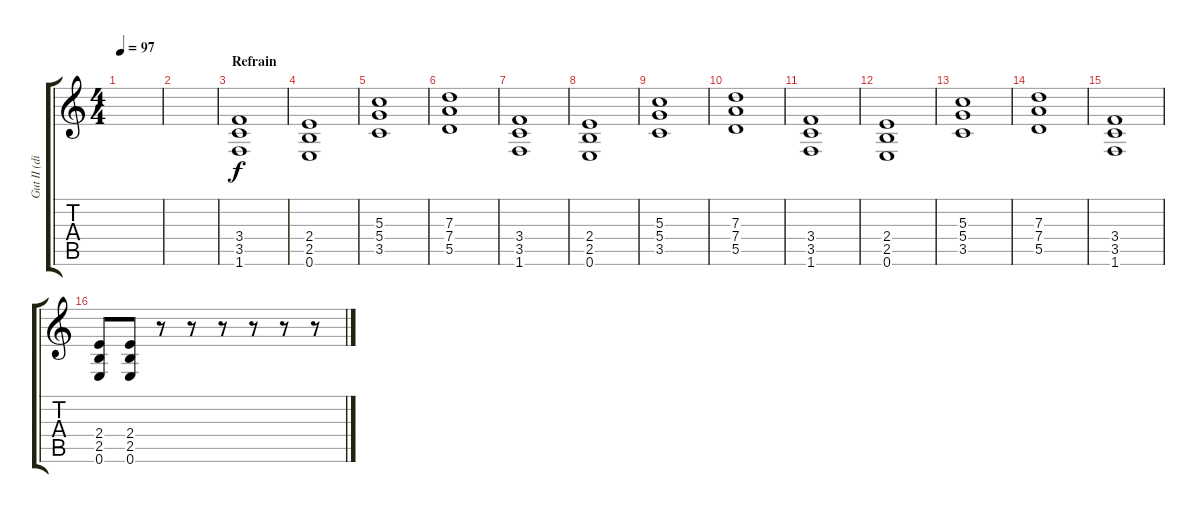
\track ("Gut II (dist)" "Gut II (di") {instrument distortionguitar}
\staff {score tabs}
\tuning (E4 B3 G3 D3 A2 E2) {hide}
\ts (4 4)
\tempo 97
\clef g2
\ks c
|
|
\section ("" "Refrain")
(3.4 3.5 1.6).1 |
(2.4 2.5 0.6).1 |
(5.3 5.4 3.5).1 |
(7.3 7.4 5.5).1 |
(3.4 3.5 1.6).1 |
(2.4 2.5 0.6).1 |
(5.3 5.4 3.5).1 |
(7.3 7.4 5.5).1 |
(3.4 3.5 1.6).1 |
(2.4 2.5 0.6).1 |
(5.3 5.4 3.5).1 |
(7.3 7.4 5.5).1 |
(3.4 3.5 1.6).1 |
(2.4 2.5 0.6).8 (2.4 2.5 0.6).8 r.8 r.8 r.8 r.8 r.8 r.8
